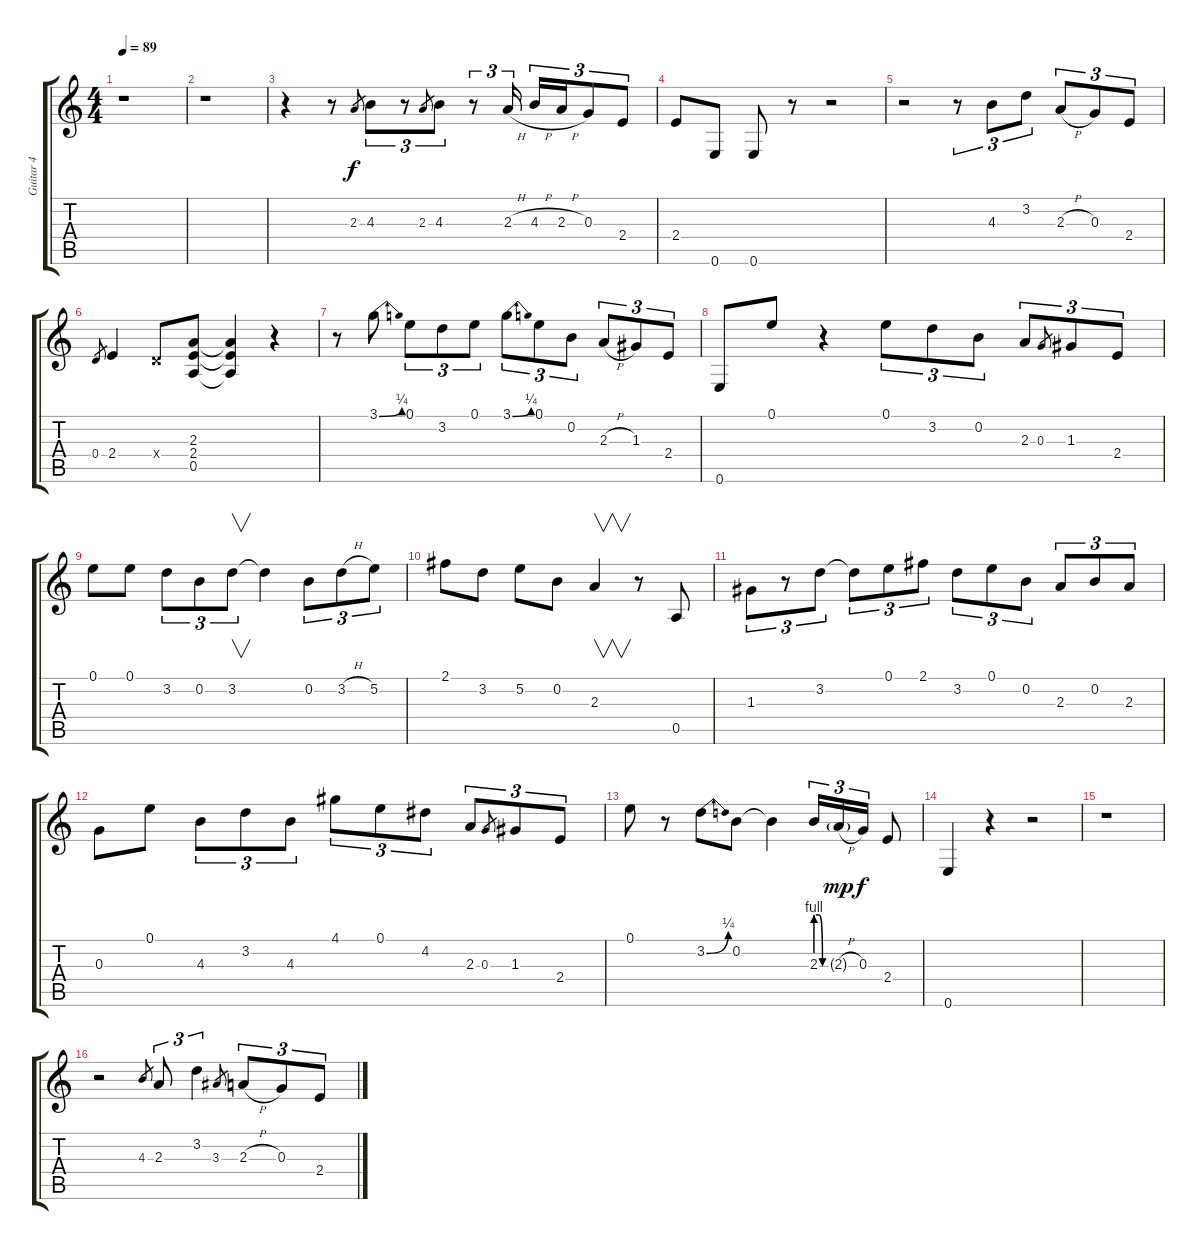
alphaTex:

\track ("Guitar 4" "Guitar 4") {instrument distortionguitar}
\staff {score tabs}
\tuning (E4 B3 G3 D3 A2 E2) {hide}
\ts (4 4)
\tempo 89
\clef g2
\ks c
r.1{dy f instrument distortionguitar} |
r.1 |
r.4 r.8 2.3.8{gr} 4.3.8{tu (3 2)} r.8{tu (3 2)} 2.3.8{gr} 4.3.8{tu (3 2)} r.8{tu (3 2)} 2.3{h}.16{tu (3 2)} 4.3{h}.16{tu (3 2)} 2.3{h}.16{tu (3 2)} 0.3.8{tu (3 2)} 2.4.8{tu (3 2)} |
2.4.8 0.6.8 0.6.8 r.8 r.2 |
r.2 r.8{tu (3 2)} 4.3.8{tu (3 2)} 3.2.8{tu (3 2)} 2.3{h}.8{tu (3 2)} 0.3.8{tu (3 2)} 2.4.8{tu (3 2)} |
0.4.8{gr} 2.4.4 0.4{x}.8 (2.3 2.4 0.5).8 (2.3{t} 2.4{t} 0.5{t}).4 r.4 |
r.8 3.1{be (bend 0 0 60 1)}.8 0.1.8{tu (3 2)} 3.2.8{tu (3 2)} 0.1.8{tu (3 2)} 3.1{be (bend 0 0 60 1)}.8{tu (3 2)} 0.1.8{tu (3 2)} 0.2.8{tu (3 2)} 2.3{h}.8{tu (3 2)} 1.3.8{tu (3 2)} 2.4.8{tu (3 2)} |
0.6.8 0.1.8 r.4 0.1.8{tu (3 2)} 3.2.8{tu (3 2)} 0.2.8{tu (3 2)} 2.3.8{tu (3 2)} 0.3.8{gr} 1.3.8{tu (3 2)} 2.4.8{tu (3 2)} |
0.1.8 0.1.8 3.2.8{tu (3 2)} 0.2.8{tu (3 2)} 3.2.8{v tu (3 2)} 3.2{t}.4 0.2.8{tu (3 2)} 3.2{h}.8{tu (3 2)} 5.2.8{tu (3 2)} |
2.1.8 3.2.8 5.2.8 0.2.8 2.3.4{v} r.8 0.5.8 |
1.3.8{tu (3 2)} r.8{tu (3 2)} 3.2.8{tu (3 2)} 3.2{t}.8{tu (3 2)} 0.1.8{tu (3 2)} 2.1.8{tu (3 2)} 3.2.8{tu (3 2)} 0.1.8{tu (3 2)} 0.2.8{tu (3 2)} 2.3.8{tu (3 2)} 0.2.8{tu (3 2)} 2.3.8{tu (3 2)} |
0.3.8 0.1.8 4.3.8{tu (3 2)} 3.2.8{tu (3 2)} 4.3.8{tu (3 2)} 4.1.8{tu (3 2)} 0.1.8{tu (3 2)} 4.2.8{tu (3 2)} 2.3.8{tu (3 2)} 0.3.8{gr} 1.3.8{tu (3 2)} 2.4.8{tu (3 2)} |
0.1.8 r.8 3.2{be (bend 0 0 60 1)}.8 0.2.8 0.2{t}.4 2.3{be (custom 0 4 20 4 40 0 60 0)}.16{tu (3 2)} 2.3{h g}.16{tu (3 2) dy mp} 0.3.16{tu (3 2) dy f} 2.4.8 |
0.6.4 r.4 r.2 |
r.1 |
r.2 4.3.8{gr} 2.3.8{tu (3 2)} 3.2.4{tu (3 2)} 3.3.8{gr} 2.3{h}.8{tu (3 2)} 0.3.8{tu (3 2)} 2.4.8{tu (3 2)}
